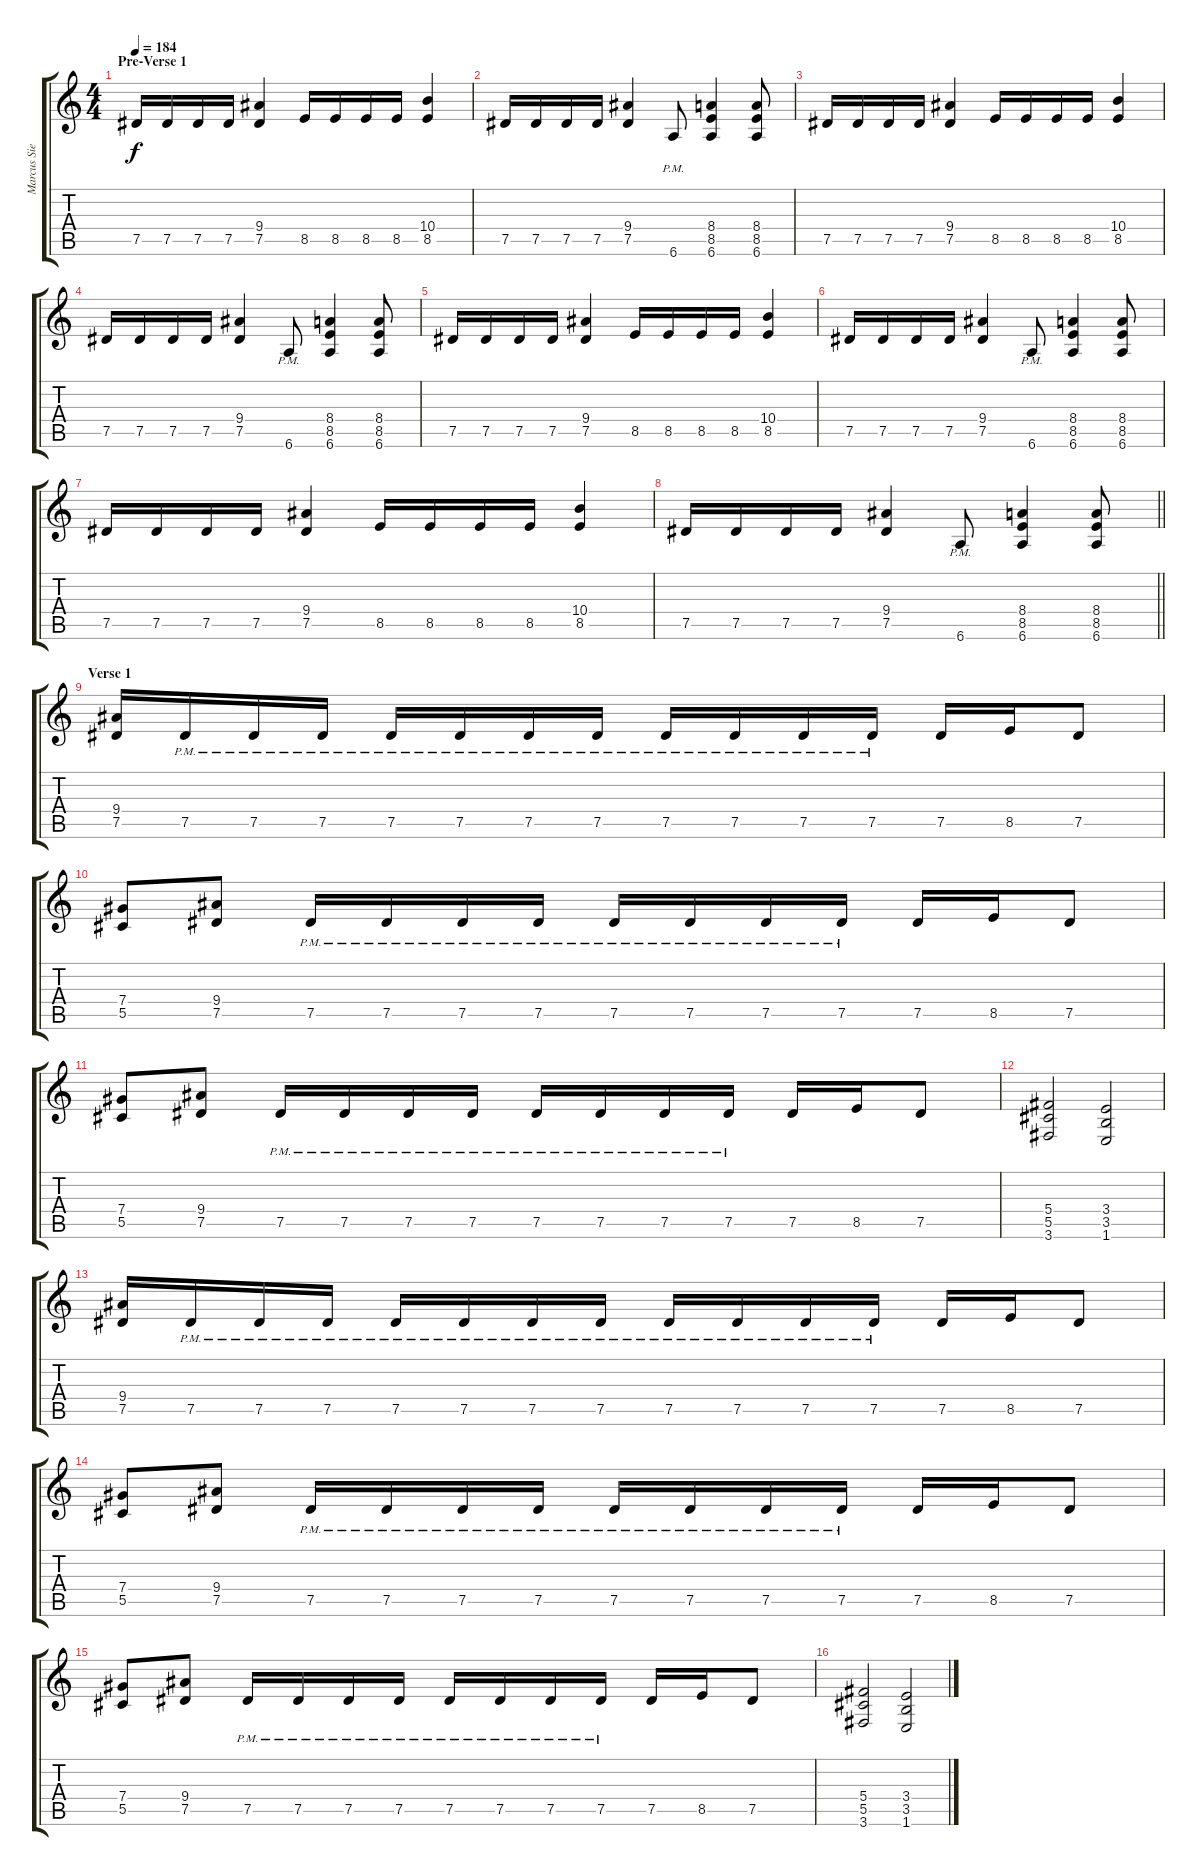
\track ("Marcus Siepen" "Marcus Sie") {instrument distortionguitar}
\staff {score tabs}
\tuning (Eb4 Bb3 Gb3 Db3 Ab2 Eb2) {hide}
\ts (4 4)
\section ("" "Pre-Verse 1")
\tempo 184
\clef g2
\ks c
7.5.16{dy f balance 8} 7.5.16 7.5.16 7.5.16 (9.4 7.5).4 8.5.16 8.5.16 8.5.16 8.5.16 (10.4 8.5).4 |
7.5.16 7.5.16 7.5.16 7.5.16 (9.4 7.5).4 6.6{pm}.8 (8.4 8.5 6.6).4 (8.4 8.5 6.6).8 |
7.5.16 7.5.16 7.5.16 7.5.16 (9.4 7.5).4 8.5.16 8.5.16 8.5.16 8.5.16 (10.4 8.5).4 |
7.5.16 7.5.16 7.5.16 7.5.16 (9.4 7.5).4 6.6{pm}.8 (8.4 8.5 6.6).4 (8.4 8.5 6.6).8 |
7.5.16{balance 8} 7.5.16 7.5.16 7.5.16 (9.4 7.5).4 8.5.16 8.5.16 8.5.16 8.5.16 (10.4 8.5).4 |
7.5.16 7.5.16 7.5.16 7.5.16 (9.4 7.5).4 6.6{pm}.8 (8.4 8.5 6.6).4 (8.4 8.5 6.6).8 |
7.5.16 7.5.16 7.5.16 7.5.16 (9.4 7.5).4 8.5.16 8.5.16 8.5.16 8.5.16 (10.4 8.5).4 |
\barLineRight lightlight
7.5.16 7.5.16 7.5.16 7.5.16 (9.4 7.5).4 6.6{pm}.8 (8.4 8.5 6.6).4 (8.4 8.5 6.6).8 |
\section ("" "Verse 1")
(9.4 7.5).16 7.5{pm}.16 7.5{pm}.16 7.5{pm}.16 7.5{pm}.16 7.5{pm}.16 7.5{pm}.16 7.5{pm}.16 7.5{pm}.16 7.5{pm}.16 7.5{pm}.16 7.5{pm}.16 7.5.16 8.5.16 7.5.8 |
(7.4 5.5).8 (9.4 7.5).8 7.5{pm}.16 7.5{pm}.16 7.5{pm}.16 7.5{pm}.16 7.5{pm}.16 7.5{pm}.16 7.5{pm}.16 7.5{pm}.16 7.5.16 8.5.16 7.5.8 |
(7.4 5.5).8 (9.4 7.5).8 7.5{pm}.16 7.5{pm}.16 7.5{pm}.16 7.5{pm}.16 7.5{pm}.16 7.5{pm}.16 7.5{pm}.16 7.5{pm}.16 7.5.16 8.5.16 7.5.8 |
(5.4 5.5 3.6).2 (3.4 3.5 1.6).2 |
(9.4 7.5).16 7.5{pm}.16 7.5{pm}.16 7.5{pm}.16 7.5{pm}.16 7.5{pm}.16 7.5{pm}.16 7.5{pm}.16 7.5{pm}.16 7.5{pm}.16 7.5{pm}.16 7.5{pm}.16 7.5.16 8.5.16 7.5.8 |
(7.4 5.5).8 (9.4 7.5).8 7.5{pm}.16 7.5{pm}.16 7.5{pm}.16 7.5{pm}.16 7.5{pm}.16 7.5{pm}.16 7.5{pm}.16 7.5{pm}.16 7.5.16 8.5.16 7.5.8 |
(7.4 5.5).8 (9.4 7.5).8 7.5{pm}.16 7.5{pm}.16 7.5{pm}.16 7.5{pm}.16 7.5{pm}.16 7.5{pm}.16 7.5{pm}.16 7.5{pm}.16 7.5.16 8.5.16 7.5.8 |
(5.4 5.5 3.6).2 (3.4 3.5 1.6).2
